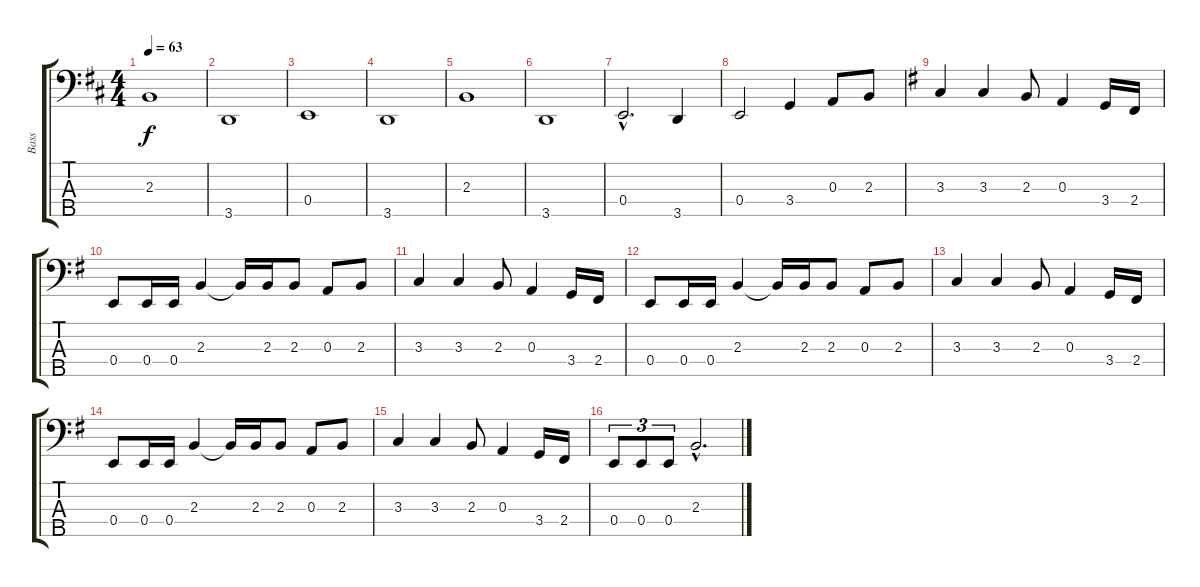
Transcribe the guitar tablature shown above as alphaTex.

\track ("Bass" "Bass") {instrument electricbassfinger}
\staff {score tabs}
\tuning (G2 D2 A1 E1 B0) {hide}
\ts (4 4)
\tempo 63
\clef f4
\ks d
2.3.1{dy f instrument synthbass2} |
3.5.1 |
0.4.1 |
3.5.1 |
2.3.1 |
3.5.1 |
0.4{hac}.2{d} 3.5.4 |
0.4.2 3.4.4 0.3.8{instrument electricbassfinger} 2.3.8 |
\ks g
3.3.4 3.3.4 2.3.8 0.3.4 3.4.16 2.4.16 |
0.4.8 0.4.16 0.4.16 2.3.4 2.3{t}.16 2.3.16 2.3.8 0.3.8 2.3.8 |
3.3.4 3.3.4 2.3.8 0.3.4 3.4.16 2.4.16 |
0.4.8 0.4.16 0.4.16 2.3.4 2.3{t}.16 2.3.16 2.3.8 0.3.8 2.3.8 |
3.3.4 3.3.4 2.3.8 0.3.4 3.4.16 2.4.16 |
0.4.8 0.4.16 0.4.16 2.3.4 2.3{t}.16 2.3.16 2.3.8 0.3.8 2.3.8 |
3.3.4 3.3.4 2.3.8 0.3.4 3.4.16 2.4.16 |
0.4.8{tu (3 2)} 0.4.8{tu (3 2)} 0.4.8{tu (3 2)} 2.3{hac}.2{d}
